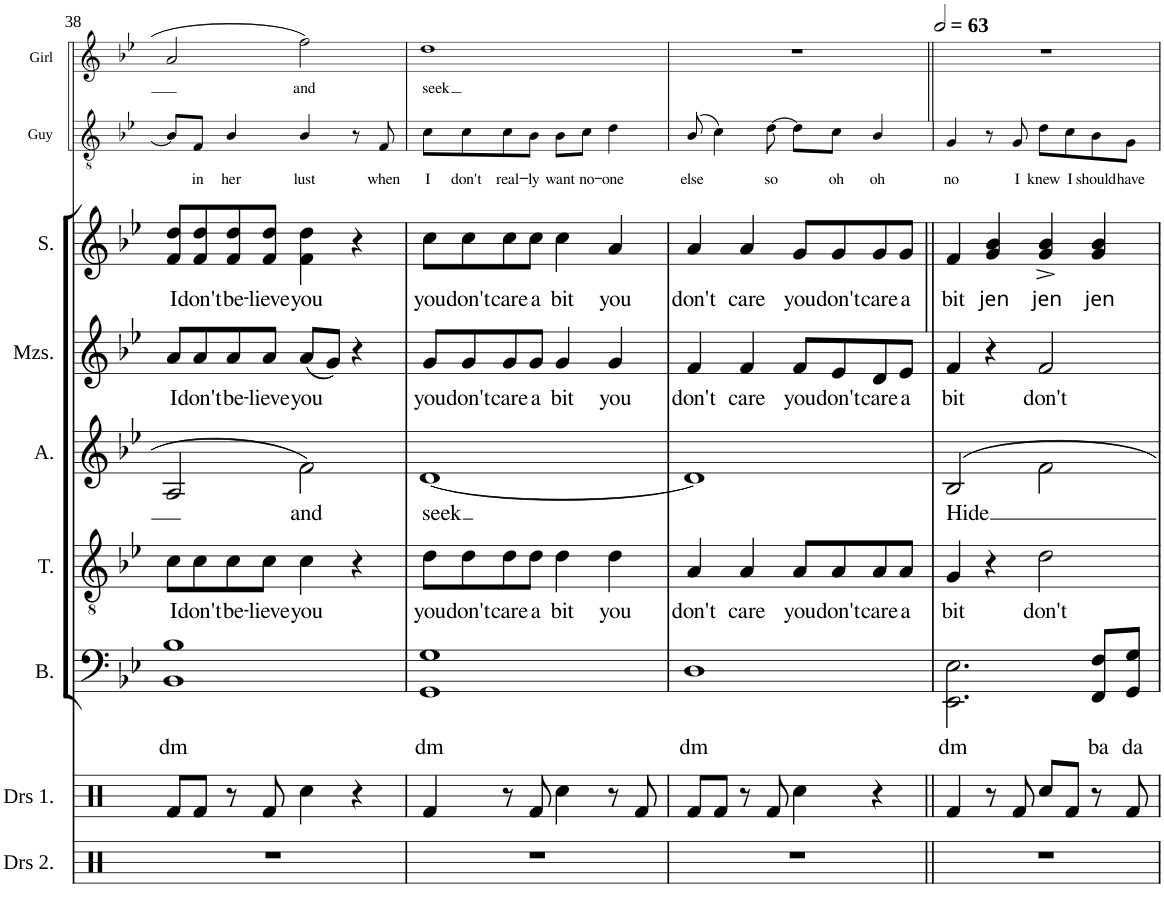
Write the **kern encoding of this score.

**kern	**kern	**kern	**text	**kern	**text	**kern	**text	**kern	**text	**kern	**text	**kern	**text	**kern	**text
*part9	*part8	*part7	*part7	*part6	*part6	*part5	*part5	*part4	*part4	*part3	*part3	*part2	*part2	*part1	*part1
*staff9	*staff8	*staff7	*staff7	*staff6	*staff6	*staff5	*staff5	*staff4	*staff4	*staff3	*staff3	*staff2	*staff2	*staff1	*staff1
*I"Drumset Layer 2	*I"Drumset Layer 1	*I"Bass	*	*I"Tenor	*	*I"Alto	*	*I"Mezzo-soprano	*	*I"Soprano	*	*I"Guy	*	*I"Girl	*
*I'Drs 2.	*I'Drs 1.	*I'B.	*	*I'T.	*	*I'A.	*	*I'Mzs.	*	*I'S.	*	*I'Guy	*	*I'Girl	*
!!LO:PB:g=z
*clefX	*clefX	*clefF4	*	*clefGv2	*	*clefG2	*	*clefG2	*	*clefG2	*	*clefGv2	*	*clefG2	*
*k[]	*k[]	*k[b-e-]	*	*k[b-e-]	*	*k[b-e-]	*	*k[b-e-]	*	*k[b-e-]	*	*k[b-e-]	*	*k[b-e-]	*
*M4/4	*M4/4	*M4/4	*	*M4/4	*	*M4/4	*	*M4/4	*	*M4/4	*	*M4/4	*	*M4/4	*
*met(c)	*met(c)	*met(c)	*	*met(c)	*	*met(c)	*	*met(c)	*	*met(c)	*	*met(c)	*	*met(c)	*
=38	=38	=38	=38	=38	=38	=38	=38	=38	=38	=38	=38	=38	=38	=38	=38
!	!	!	!LO:LY:b	!	!LO:LY:b	!	!	!	!LO:LY:b	!	!LO:LY:b	!	!	!	!
1r	8Rf/L	1BB- 1B-	dm	8c\L	I	2A/	.	8a/L	I	8f/ 8dd/L	I	8B-/L]	.	2a/	.
!	!	!	!	!	!LO:LY:b	!	!	!	!LO:LY:b	!	!LO:LY:b	!	!LO:LY:b	!	!
.	8Rf/J	.	.	8c\	don't	.	.	8a/	don't	8f/ 8dd/	don't	8F/J	in	.	.
!	!	!	!	!	!LO:LY:b	!	!	!	!LO:LY:b	!	!LO:LY:b	!	!LO:LY:b	!	!
.	8r	.	.	8c\	be-	.	.	8a/	be-	8f/ 8dd/	be-	4B-/	her	.	.
!	!	!	!	!	!LO:LY:b	!	!	!	!LO:LY:b	!	!LO:LY:b	!	!	!	!
.	8Rf/	.	.	8c\J	-lieve	.	.	8a/J	-lieve	8f/ 8dd/J	-lieve	.	.	.	.
!	!	!	!	!	!LO:LY:b	!	!LO:LY:b	!	!LO:LY:b	!	!LO:LY:b	!	!LO:LY:b	!	!LO:LY:b
.	4Rcc\	.	.	4c\	you	2f\	and	(8a/L	you	4f\ 4dd\	you	4B-/	lust	2ff\	and
.	.	.	.	.	.	.	.	8g/J)	.	.	.	.	.	.	.
.	4r	.	.	4r	.	.	.	4r	.	4r	.	8r	.	.	.
!	!	!	!	!	!	!	!	!	!	!	!	!	!LO:LY:b	!	!
.	.	.	.	.	.	.	.	.	.	.	.	8F/	when	.	.
=39	=39	=39	=39	=39	=39	=39	=39	=39	=39	=39	=39	=39	=39	=39	=39
!	!	!	!LO:LY:b	!	!LO:LY:b	!	!LO:LY:b	!	!LO:LY:b	!	!LO:LY:b	!	!LO:LY:b	!	!LO:LY:b
1r	4Rf/	1GG 1G	dm	8d\L	you	[1d	seek	8g/L	you	8cc\L	you	8c\L	I	1dd	seek
!	!	!	!	!	!LO:LY:b	!	!	!	!LO:LY:b	!	!LO:LY:b	!	!LO:LY:b	!	!
.	.	.	.	8d\	don't	.	.	8g/	don't	8cc\	don't	8c\	don't	.	.
!	!	!	!	!	!LO:LY:b	!	!	!	!LO:LY:b	!	!LO:LY:b	!	!LO:LY:b	!	!
.	8r	.	.	8d\	care	.	.	8g/	care	8cc\	care	8c\	real-	.	.
!	!	!	!	!	!LO:LY:b	!	!	!	!LO:LY:b	!	!LO:LY:b	!	!LO:LY:b	!	!
.	8Rf/	.	.	8d\J	a	.	.	8g/J	a	8cc\J	a	8B-\J	-ly	.	.
!	!	!	!	!	!LO:LY:b	!	!	!	!LO:LY:b	!	!LO:LY:b	!	!LO:LY:b	!	!
.	4Rcc\	.	.	4d\	bit	.	.	4g/	bit	4cc\	bit	8B-\L	want	.	.
!	!	!	!	!	!	!	!	!	!	!	!	!	!LO:LY:b	!	!
.	.	.	.	.	.	.	.	.	.	.	.	8c\J	no-	.	.
!	!	!	!	!	!LO:LY:b	!	!	!	!LO:LY:b	!	!LO:LY:b	!	!LO:LY:b	!	!
.	8r	.	.	4d\	you	.	.	4g/	you	4a/	you	4d\	-one	.	.
.	8Rf/	.	.	.	.	.	.	.	.	.	.	.	.	.	.
=40	=40	=40	=40	=40	=40	=40	=40	=40	=40	=40	=40	=40	=40	=40	=40
!	!	!	!LO:LY:b	!	!LO:LY:b	!	!	!	!LO:LY:b	!	!LO:LY:b	!	!LO:LY:b	!	!
1r	8Rf/L	1D	dm	4A/	don't	1d]	.	4f/	don't	4a/	don't	(8B-/	else	1r	.
.	8Rf/J	.	.	.	.	.	.	.	.	.	.	4c\)	.	.	.
!	!	!	!	!	!LO:LY:b	!	!	!	!LO:LY:b	!	!LO:LY:b	!	!	!	!
.	8r	.	.	4A/	care	.	.	4f/	care	4a/	care	.	.	.	.
!	!	!	!	!	!	!	!	!	!	!	!	!	!LO:LY:b	!	!
.	8Rf/	.	.	.	.	.	.	.	.	.	.	[8d\	so	.	.
!	!	!	!	!	!LO:LY:b	!	!	!	!LO:LY:b	!	!LO:LY:b	!	!	!	!
.	4Rcc\	.	.	8A/L	you	.	.	8f/L	you	8g/L	you	8d\L]	.	.	.
!	!	!	!	!	!LO:LY:b	!	!	!	!LO:LY:b	!	!LO:LY:b	!	!LO:LY:b	!	!
.	.	.	.	8A/	don't	.	.	8e-/	don't	8g/	don't	8c\J	oh	.	.
!	!	!	!	!	!LO:LY:b	!	!	!	!LO:LY:b	!	!LO:LY:b	!	!LO:LY:b	!	!
.	4r	.	.	8A/	care	.	.	8d/	care	8g/	care	4B-/	oh	.	.
!	!	!	!	!	!LO:LY:b	!	!	!	!LO:LY:b	!	!LO:LY:b	!	!	!	!
.	.	.	.	8A/J	a	.	.	8e-/J	a	8g/J	a	.	.	.	.
=41||	=41||	=41||	=41||	=41||	=41||	=41||	=41||	=41||	=41||	=41||	=41||	=41||	=41||	=41||	=41||
*	*	*	*	*	*	*	*	*	*	*	*	*	*	*MM126	*
!	!	!	!LO:LY:b	!	!LO:LY:b	!	!LO:LY:b	!	!LO:LY:b	!	!LO:LY:b	!	!LO:LY:b	!	!
1r	4Rf/	2.EE-\ 2.E-\	dm	4G/	bit	2B-/	Hide	4f/	bit	4f/	bit	4G/	no	1r	.
!	!	!	!	!	!	!	!	!	!	!	!LO:LY:b	!	!	!	!
.	8r	.	.	4r	.	.	.	4r	.	4g/ 4b-/	jen	8r	.	.	.
!	!	!	!	!	!	!	!	!	!	!	!	!	!LO:LY:b	!	!
.	8Rf/	.	.	.	.	.	.	.	.	.	.	8G/	I	.	.
!	!	!	!	!	!LO:LY:b	!	!	!	!LO:LY:b	!	!LO:LY:b	!	!LO:LY:b	!	!
.	8Rcc/L	.	.	2d\	don't	2f\	.	2f/	don't	4g/^ 4b-/^	jen	8d\L	knew	.	.
!	!	!	!	!	!	!	!	!	!	!	!	!	!LO:LY:b	!	!
.	8Rf/J	.	.	.	.	.	.	.	.	.	.	8c\	I	.	.
!	!	!	!LO:LY:b	!	!	!	!	!	!	!	!LO:LY:b	!	!LO:LY:b	!	!
.	8r	8FF/ 8F/L	ba	.	.	.	.	.	.	4g/ 4b-/	jen	8B-\	should	.	.
!	!	!	!LO:LY:b	!	!	!	!	!	!	!	!	!	!LO:LY:b	!	!
.	8Rf/	8GG/ 8G/J	da	.	.	.	.	.	.	.	.	8G\J	have	.	.
=	=	=	=	=	=	=	=	=	=	=	=	=	=	=	=
*-	*-	*-	*-	*-	*-	*-	*-	*-	*-	*-	*-	*-	*-	*-	*-
